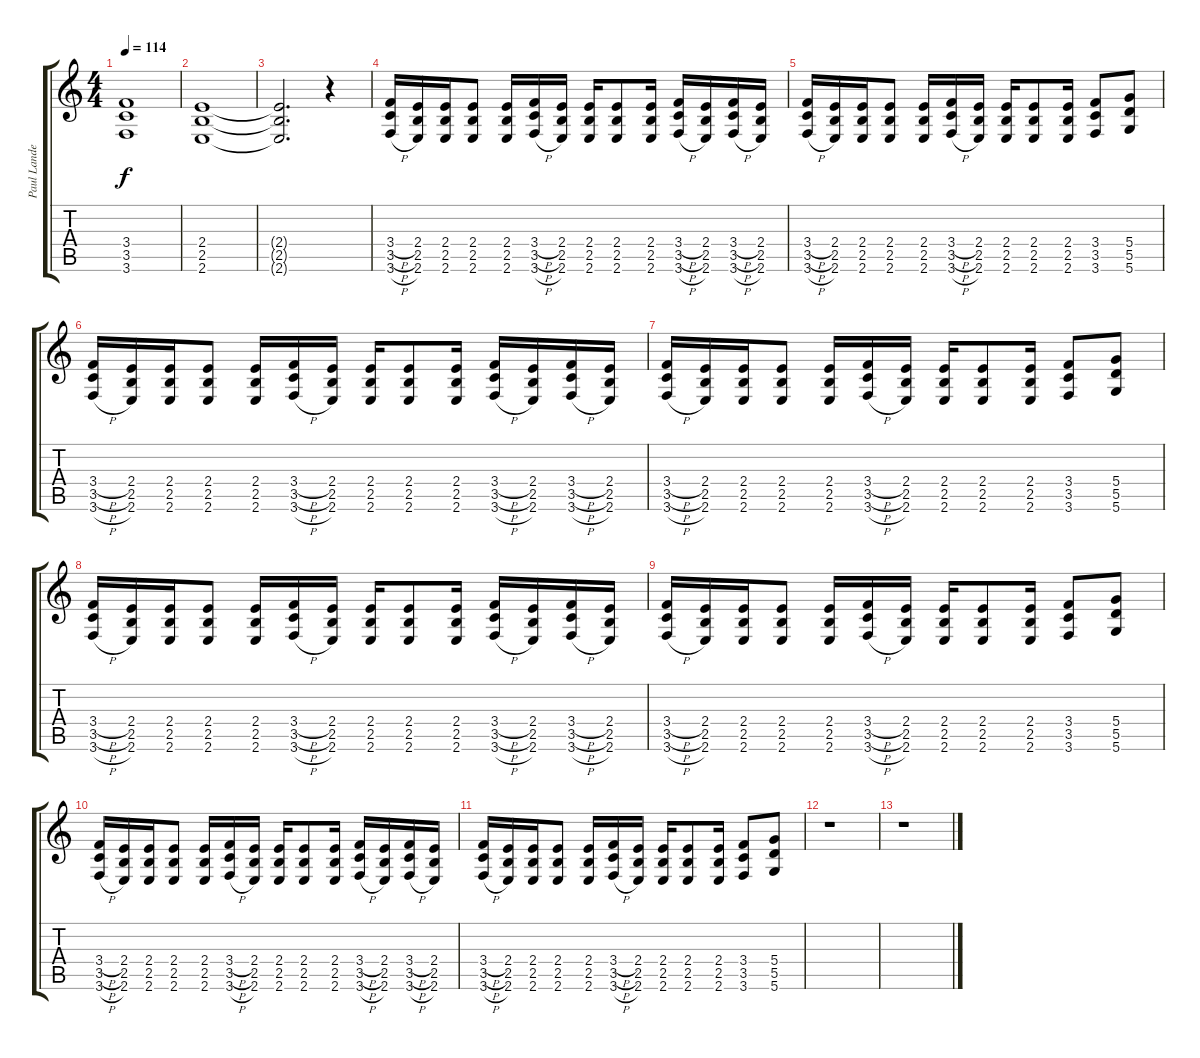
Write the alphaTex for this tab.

\track ("Paul Landers [Gtr. II]" "Paul Lande") {instrument distortionguitar}
\staff {score tabs}
\tuning (E4 B3 G3 D3 A2 D2) {hide}
\ts (4 4)
\tempo 114
\clef g2
\ks c
(3.4 3.5 3.6).1{dy f} |
(2.4 2.5 2.6).1 |
(2.4{t} 2.5{t} 2.6{t}).2{d} r.4 |
(3.4{h} 3.5{h} 3.6{h}).16 (2.4 2.5 2.6).16 (2.4 2.5 2.6).16 (2.4 2.5 2.6).8 (2.4 2.5 2.6).16 (3.4{h} 3.5{h} 3.6{h}).16 (2.4 2.5 2.6).16 (2.4 2.5 2.6).16 (2.4 2.5 2.6).8 (2.4 2.5 2.6).16 (3.4{h} 3.5{h} 3.6{h}).16 (2.4 2.5 2.6).16 (3.4{h} 3.5{h} 3.6{h}).16 (2.4 2.5 2.6).16 |
(3.4{h} 3.5{h} 3.6{h}).16 (2.4 2.5 2.6).16 (2.4 2.5 2.6).16 (2.4 2.5 2.6).8 (2.4 2.5 2.6).16 (3.4{h} 3.5{h} 3.6{h}).16 (2.4 2.5 2.6).16 (2.4 2.5 2.6).16 (2.4 2.5 2.6).8 (2.4 2.5 2.6).16 (3.4 3.5 3.6).8 (5.4 5.5 5.6).8 |
(3.4{h} 3.5{h} 3.6{h}).16 (2.4 2.5 2.6).16 (2.4 2.5 2.6).16 (2.4 2.5 2.6).8 (2.4 2.5 2.6).16 (3.4{h} 3.5{h} 3.6{h}).16 (2.4 2.5 2.6).16 (2.4 2.5 2.6).16 (2.4 2.5 2.6).8 (2.4 2.5 2.6).16 (3.4{h} 3.5{h} 3.6{h}).16 (2.4 2.5 2.6).16 (3.4{h} 3.5{h} 3.6{h}).16 (2.4 2.5 2.6).16 |
(3.4{h} 3.5{h} 3.6{h}).16 (2.4 2.5 2.6).16 (2.4 2.5 2.6).16 (2.4 2.5 2.6).8 (2.4 2.5 2.6).16 (3.4{h} 3.5{h} 3.6{h}).16 (2.4 2.5 2.6).16 (2.4 2.5 2.6).16 (2.4 2.5 2.6).8 (2.4 2.5 2.6).16 (3.4 3.5 3.6).8 (5.4 5.5 5.6).8 |
(3.4{h} 3.5{h} 3.6{h}).16 (2.4 2.5 2.6).16 (2.4 2.5 2.6).16 (2.4 2.5 2.6).8 (2.4 2.5 2.6).16 (3.4{h} 3.5{h} 3.6{h}).16 (2.4 2.5 2.6).16 (2.4 2.5 2.6).16 (2.4 2.5 2.6).8 (2.4 2.5 2.6).16 (3.4{h} 3.5{h} 3.6{h}).16 (2.4 2.5 2.6).16 (3.4{h} 3.5{h} 3.6{h}).16 (2.4 2.5 2.6).16 |
(3.4{h} 3.5{h} 3.6{h}).16 (2.4 2.5 2.6).16 (2.4 2.5 2.6).16 (2.4 2.5 2.6).8 (2.4 2.5 2.6).16 (3.4{h} 3.5{h} 3.6{h}).16 (2.4 2.5 2.6).16 (2.4 2.5 2.6).16 (2.4 2.5 2.6).8 (2.4 2.5 2.6).16 (3.4 3.5 3.6).8 (5.4 5.5 5.6).8 |
(3.4{h} 3.5{h} 3.6{h}).16 (2.4 2.5 2.6).16 (2.4 2.5 2.6).16 (2.4 2.5 2.6).8 (2.4 2.5 2.6).16 (3.4{h} 3.5{h} 3.6{h}).16 (2.4 2.5 2.6).16 (2.4 2.5 2.6).16 (2.4 2.5 2.6).8 (2.4 2.5 2.6).16 (3.4{h} 3.5{h} 3.6{h}).16 (2.4 2.5 2.6).16 (3.4{h} 3.5{h} 3.6{h}).16 (2.4 2.5 2.6).16 |
(3.4{h} 3.5{h} 3.6{h}).16 (2.4 2.5 2.6).16 (2.4 2.5 2.6).16 (2.4 2.5 2.6).8 (2.4 2.5 2.6).16 (3.4{h} 3.5{h} 3.6{h}).16 (2.4 2.5 2.6).16 (2.4 2.5 2.6).16 (2.4 2.5 2.6).8 (2.4 2.5 2.6).16 (3.4 3.5 3.6).8 (5.4 5.5 5.6).8 |
r.1 |
r.1
